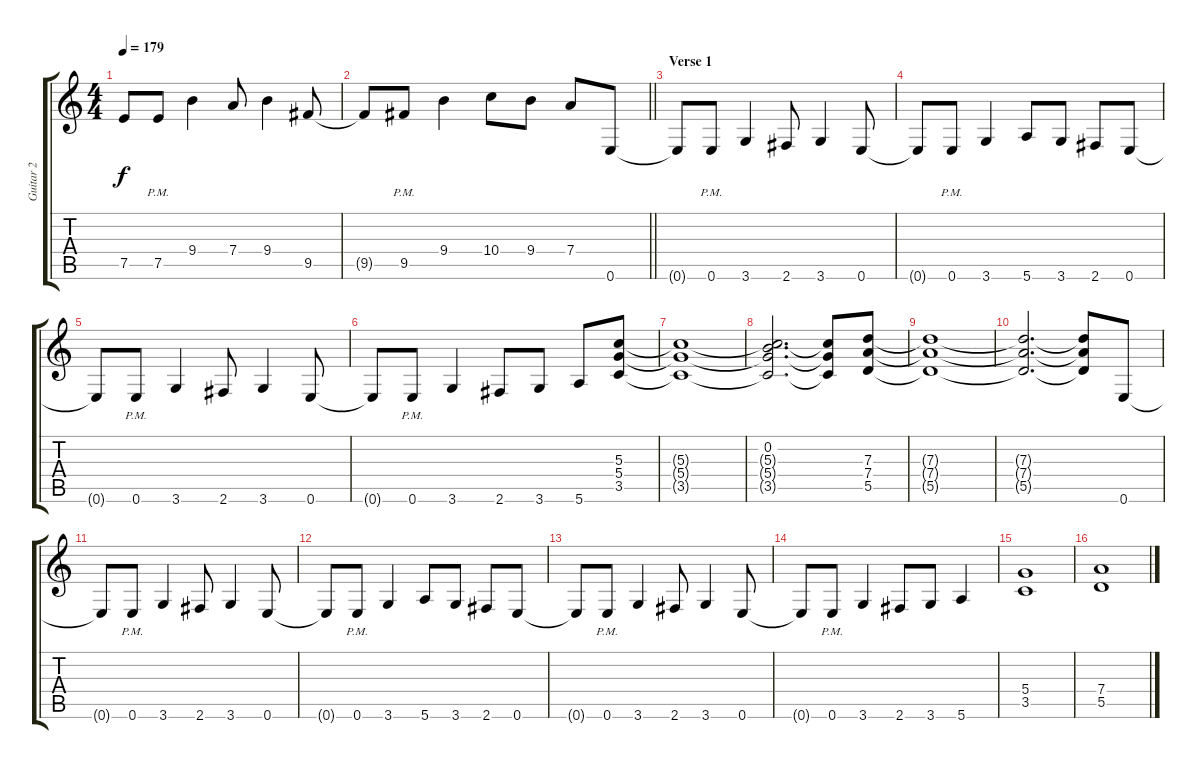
\track ("Guitar 2" "Guitar 2") {instrument distortionguitar}
\staff {score tabs}
\tuning (E4 B3 G3 D3 A2 E2) {hide}
\ts (4 4)
\tempo 179
\clef g2
\ks c
7.5{t}.8{dy f} 7.5{pm}.8 9.4.4 7.4.8 9.4.4 9.5.8 |
\barLineRight lightlight
9.5{t}.8 9.5{pm}.8 9.4.4 10.4.8 9.4.8 7.4.8 0.6.8 |
\section ("" "Verse 1")
0.6{t}.8 0.6{pm}.8 3.6.4 2.6.8 3.6.4 0.6.8 |
0.6{t}.8 0.6{pm}.8 3.6.4 5.6.8 3.6.8 2.6.8 0.6.8 |
0.6{t}.8 0.6{pm}.8 3.6.4 2.6.8 3.6.4 0.6.8 |
0.6{t}.8 0.6{pm}.8 3.6.4 2.6.8 3.6.8 5.6.8 (5.3 5.4 3.5).8{balance 14} |
(5.3{t} 5.4{t} 3.5{t}).1 |
(0.2 5.3{t} 5.4{t} 3.5{t}).2{d} (5.3{t} 5.4{t} 3.5{t}).8 (7.3 7.4 5.5).8 |
(7.3{t} 7.4{t} 5.5{t}).1 |
(7.3{t} 7.4{t} 5.5{t}).2{d} (7.3{t} 7.4{t} 5.5{t}).8 0.6.8{balance 8} |
0.6{t}.8 0.6{pm}.8 3.6.4 2.6.8 3.6.4 0.6.8 |
0.6{t}.8 0.6{pm}.8 3.6.4 5.6.8 3.6.8 2.6.8 0.6.8 |
0.6{t}.8 0.6{pm}.8 3.6.4 2.6.8 3.6.4 0.6.8 |
0.6{t}.8 0.6{pm}.8 3.6.4 2.6.8 3.6.8 5.6.4 |
(5.4 3.5).1 |
(7.4 5.5).1
